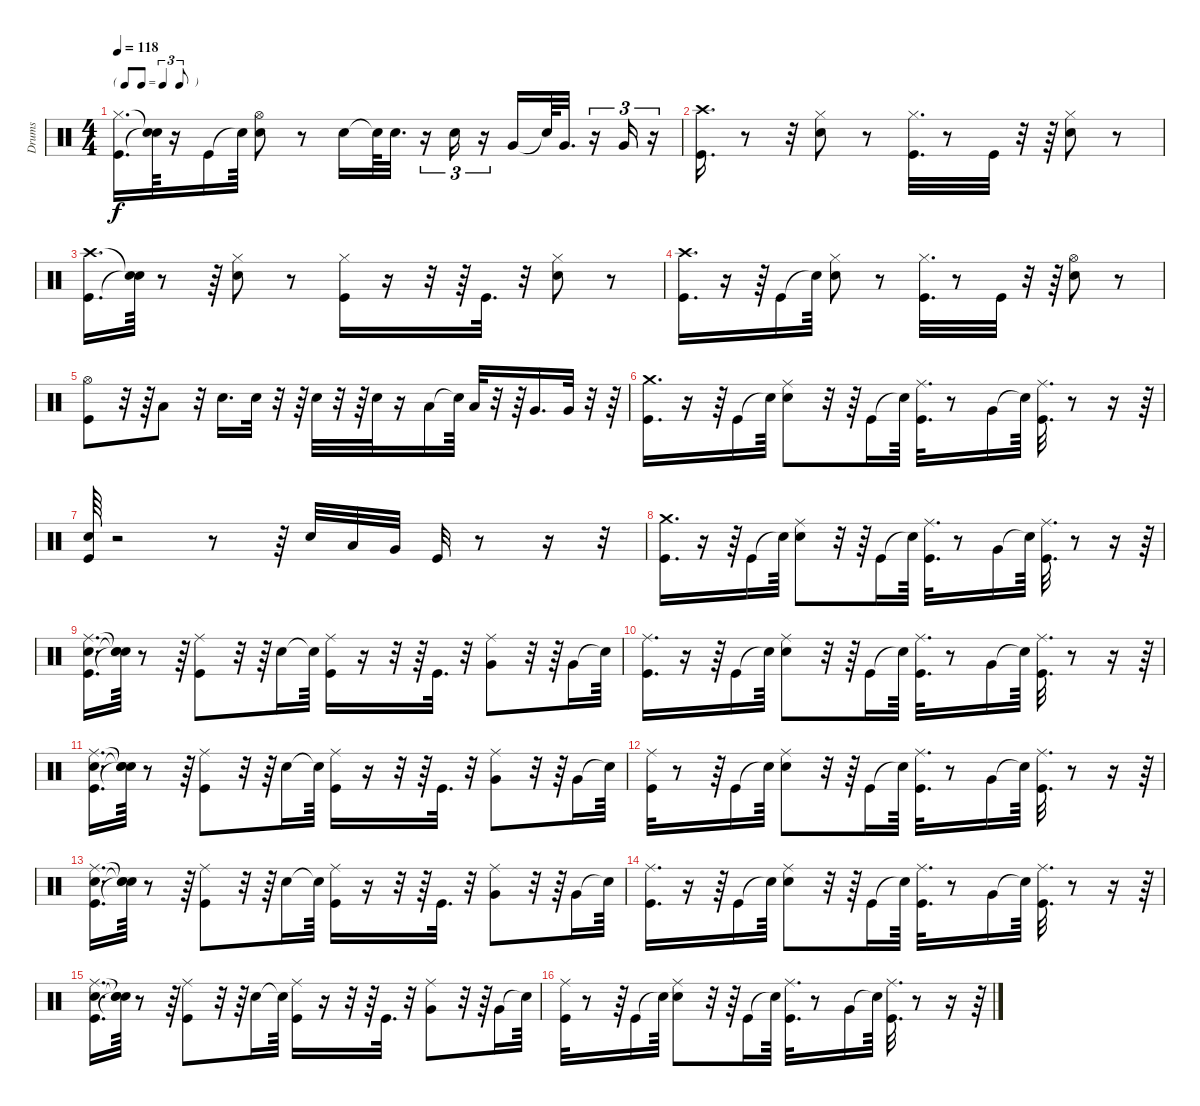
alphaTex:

\track ("Drums" "Drums") {instrument percussion}
\staff {score}
\articulation defaults
\ts (4 4)
\tf triplet8th
\tempo 118
\clef neutral
\ks c
("Hi-Hat (closed)" "Kick (hit)").16{d dy f} ("Snare (hit)"{t} "Snare (hit)"{t}).64 r.16 "Kick (hit)".16 "Snare (hit)"{t}.64 ("Hi-Hat (open)" "Snare (hit) 2").8 r.8 "Snare (hit) 2".16 "Snare (hit)"{t}.64 "Snare (hit) 2".32{d} r.16{tu (3 2)} "Snare (hit) 2".16{tu (3 2)} r.16{tu (3 2)} "Very Low Tom (hit)".16 "Snare (hit)"{t}.64 "Very Low Tom (hit)".32{d} r.16{tu (3 2)} "Very Low Tom (hit)".16{tu (3 2)} r.16{tu (3 2)} |
("Crash high (hit)" "Kick (hit)").16{d} r.8 r.32 ("Hi-Hat (closed)" "Snare (hit) 2").8 r.8 ("Hi-Hat (closed)" "Kick (hit)").32{d} r.8 "Kick (hit)".32 r.32 r.64 ("Hi-Hat (closed)" "Snare (hit) 2").8 r.8 |
("Crash high (hit)" "Kick (hit)").16{d} ("Snare (hit)"{t} "Snare (hit)"{t}).64 r.8 r.64 ("Snare (hit) 2" "Hi-Hat (closed)").8 r.8 ("Hi-Hat (closed)" "Kick (hit)").16 r.16 r.32 r.64 "Kick (hit)".32{d} r.32 ("Hi-Hat (closed)" "Snare (hit) 2").8 r.8 |
("Crash high (hit)" "Kick (hit)").16{d} r.16 r.64 "Kick (hit)".16 "Snare (hit)"{t}.64 ("Hi-Hat (closed)" "Snare (hit) 2").8 r.8 ("Hi-Hat (closed)" "Kick (hit)").32{d} r.8 "Kick (hit)".32 r.32 r.64 ("Hi-Hat (open)" "Snare (hit) 2").8 r.8 |
("Kick (hit)" "Hi-Hat (open)").8 r.32 r.64 "Low Tom (hit)".8 r.32 "Snare (hit) 2".16{d} "Snare (hit) 2".32 r.32 r.64 "Snare (hit) 2".32 r.32 r.64 "Snare (hit) 2".32 r.16 "Low Tom (hit)".16 "Snare (hit)"{t}.64 "Low Tom (hit)".32 r.32 r.64 "Very Low Tom (hit)".16{d} "Very Low Tom (hit)".32 r.32 r.64 |
("Crash medium (hit)" "Kick (hit)").16{d} r.16 r.64 "Kick (hit)".16 "Snare (hit)"{t}.64 ("Snare (hit) 2" "Ride (middle)").8 r.32 r.64 "Kick (hit)".16 "Snare (hit)"{t}.64 ("Ride (middle)" "Kick (hit)").32{d} r.8 "Very Low Tom (hit)".16 "Snare (hit)"{t}.64 ("Ride (middle)" "Kick (hit)").32{d} r.8 r.16 r.64 |
("Snare (hit) 2" "Kick (hit)").64 r.2 r.8 r.64 "Snare (hit) 2".32 "Low Tom (hit)".32 "Very Low Tom (hit)".32 "Kick (hit)".32 r.8 r.16 r.32 |
("Crash medium (hit)" "Kick (hit)").16{d} r.16 r.64 "Kick (hit)".16 "Snare (hit)"{t}.64 ("Snare (hit) 2" "Ride (middle)").8 r.32 r.64 "Kick (hit)".16 "Snare (hit)"{t}.64 ("Ride (middle)" "Kick (hit)").32{d} r.8 "Very Low Tom (hit)".16 "Snare (hit)"{t}.64 ("Ride (middle)" "Kick (hit)").32{d} r.8 r.16 r.64 |
("Kick (hit)" "Ride (middle)" "Snare (hit) 2").16{d} ("Snare (hit)"{t} "Snare (hit)"{t} "Snare (hit)"{t}).64 r.8 r.64 ("Kick (hit)" "Ride (middle)").8 r.32 r.64 "Snare (hit) 2".16 "Snare (hit)"{t}.64 ("Kick (hit)" "Ride (middle)").16 r.16 r.32 r.64 "Kick (hit)".32{d} r.32 ("Ride (middle)" "Very Low Tom (hit)").8 r.32 r.64 "Very Low Tom (hit)".16 "Snare (hit)"{t}.64 |
("Kick (hit)" "Ride (middle)").16{d} r.16 r.64 "Kick (hit)".16 "Snare (hit)"{t}.64 ("Snare (hit) 2" "Ride (middle)").8 r.32 r.64 "Kick (hit)".16 "Snare (hit)"{t}.64 ("Ride (middle)" "Kick (hit)").32{d} r.8 "Very Low Tom (hit)".16 "Snare (hit)"{t}.64 ("Kick (hit)" "Ride (middle)").32{d} r.8 r.16 r.64 |
("Ride (middle)" "Kick (hit)" "Snare (hit) 2").16{d} ("Snare (hit)"{t} "Snare (hit)"{t} "Snare (hit)"{t}).64 r.8 r.64 ("Ride (middle)" "Kick (hit)").8 r.32 r.64 "Snare (hit) 2".16 "Snare (hit)"{t}.64 ("Kick (hit)" "Ride (middle)").16 r.16 r.32 r.64 "Kick (hit)".32{d} r.32 ("Ride (middle)" "Very Low Tom (hit)").8 r.32 r.64 "Very Low Tom (hit)".16 "Snare (hit)"{t}.64 |
("Ride (middle)" "Kick (hit)").32 r.8 r.64 "Kick (hit)".16 "Snare (hit)"{t}.64 ("Snare (hit) 2" "Ride (middle)").8 r.32 r.64 "Kick (hit)".16 "Snare (hit)"{t}.64 ("Ride (middle)" "Kick (hit)").32{d} r.8 "Very Low Tom (hit)".16 "Snare (hit)"{t}.64 ("Ride (middle)" "Kick (hit)").32{d} r.8 r.16 r.64 |
("Kick (hit)" "Ride (middle)" "Snare (hit) 2").16{d} ("Snare (hit)"{t} "Snare (hit)"{t} "Snare (hit)"{t}).64 r.8 r.64 ("Kick (hit)" "Ride (middle)").8 r.32 r.64 "Snare (hit) 2".16 "Snare (hit)"{t}.64 ("Kick (hit)" "Ride (middle)").16 r.16 r.32 r.64 "Kick (hit)".32{d} r.32 ("Ride (middle)" "Very Low Tom (hit)").8 r.32 r.64 "Very Low Tom (hit)".16 "Snare (hit)"{t}.64 |
("Kick (hit)" "Ride (middle)").16{d} r.16 r.64 "Kick (hit)".16 "Snare (hit)"{t}.64 ("Snare (hit) 2" "Ride (middle)").8 r.32 r.64 "Kick (hit)".16 "Snare (hit)"{t}.64 ("Ride (middle)" "Kick (hit)").32{d} r.8 "Very Low Tom (hit)".16 "Snare (hit)"{t}.64 ("Kick (hit)" "Ride (middle)").32{d} r.8 r.16 r.64 |
("Ride (middle)" "Kick (hit)" "Snare (hit) 2").16{d} ("Snare (hit)"{t} "Snare (hit)"{t} "Snare (hit)"{t}).64 r.8 r.64 ("Ride (middle)" "Kick (hit)").8 r.32 r.64 "Snare (hit) 2".16 "Snare (hit)"{t}.64 ("Kick (hit)" "Ride (middle)").16 r.16 r.32 r.64 "Kick (hit)".32{d} r.32 ("Ride (middle)" "Very Low Tom (hit)").8 r.32 r.64 "Very Low Tom (hit)".16 "Snare (hit)"{t}.64 |
("Ride (middle)" "Kick (hit)").32 r.8 r.64 "Kick (hit)".16 "Snare (hit)"{t}.64 ("Snare (hit) 2" "Ride (middle)").8 r.32 r.64 "Kick (hit)".16 "Snare (hit)"{t}.64 ("Ride (middle)" "Kick (hit)").32{d} r.8 "Very Low Tom (hit)".16 "Snare (hit)"{t}.64 ("Ride (middle)" "Kick (hit)").32{d} r.8 r.16 r.64
